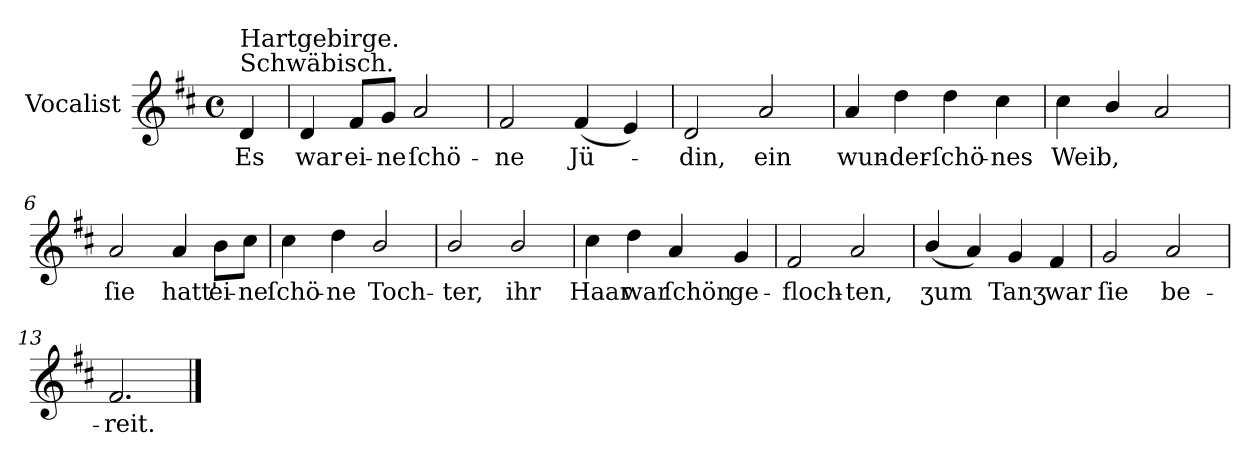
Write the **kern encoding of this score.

**kern	**text
*part1	*part1
*staff1	*staff1
*I"Vocalist	*
*k[f#c#]	*
*D:	*
*M4/4	*
*met(c)	*
=	=
!LO:TX:a:t=Schwäbisch.	!
!LO:TX:a:t=Hartgebirge.	!
4d	Es
=1	=1
4d	war
8f#L	ei-
8gJ	-ne
2a	ſchö-
=2	=2
2f#	-ne
(4f#	Jü-
4e)	.
=3	=3
2d	-din,
2a	ein
=4	=4
4a	wun-
4dd	-der-
4dd	-ſchö-
4cc#	-nes
=5	=5
4cc#	Weib,
4b/	.
2a	.
=6	=6
2a	ſie
4a	hatt'
8bL	ei-
8cc#J	-ne
=7	=7
4cc#	ſchö-
4dd	-ne
2b/	Toch-
=8	=8
2b/	-ter,
2b/	ihr
=9	=9
4cc#	Haar
4dd	war
4a	ſchön
4g	ge-
=10	=10
2f#	-floch-
2a	-ten,
=11	=11
(4b/	ʒum
4a)	.
4g	Tanʒ
4f#	war
=12	=12
2g	ſie
2a	be-
=13	=13
2.f#	-reit.
==	==
*-	*-
